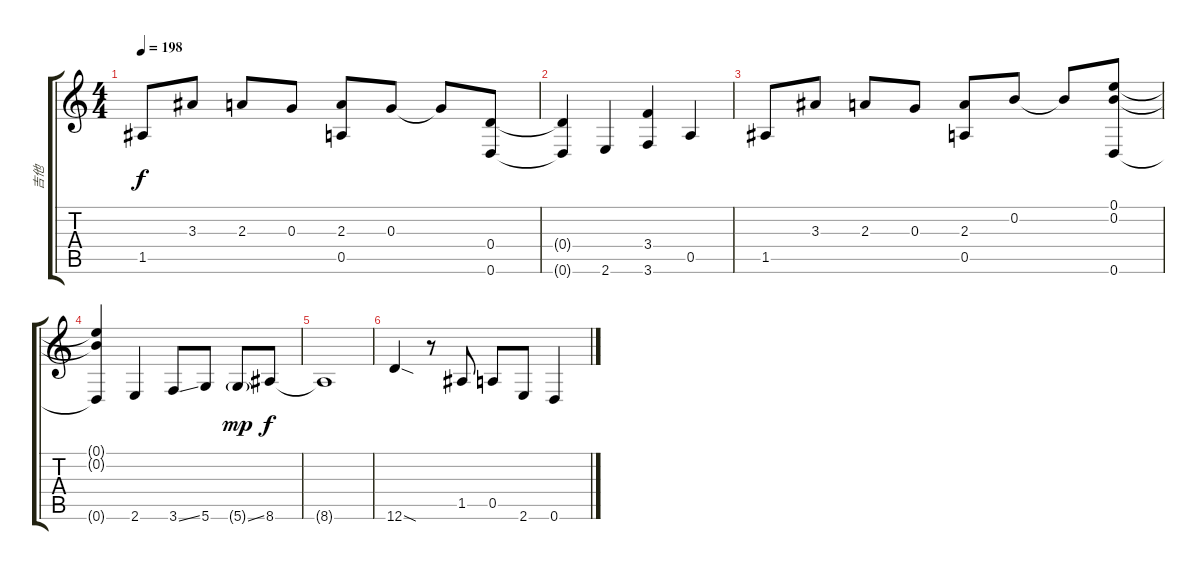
\track ("吉他" "吉他") {instrument acousticguitarnylon}
\staff {score tabs}
\tuning (E4 B3 G3 D3 A2 D2) {hide}
\ts (4 4)
\tempo 198
\clef g2
\ks c
1.5.8{dy f} 3.3.8 2.3.8 0.3.8 (2.3 0.5).8 0.3.8 0.3{t}.8 (0.4 0.6).8 |
(0.4{t} 0.6{t}).4 2.6.4 (3.4 3.6).4 0.5.4 |
1.5.8 3.3.8 2.3.8 0.3.8 (2.3 0.5).8 0.2.8 0.2{t}.8 (0.1 0.2 0.6).8 |
(0.1{t} 0.2{t} 0.6{t}).4 2.6.4 3.6{ss}.8 5.6.8 5.6{ss g}.8{dy mp} 8.6.8{dy f} |
8.6{t}.1 |
12.6{sod}.4 r.8 1.5.8 0.5.8 2.6.8 0.6.4
